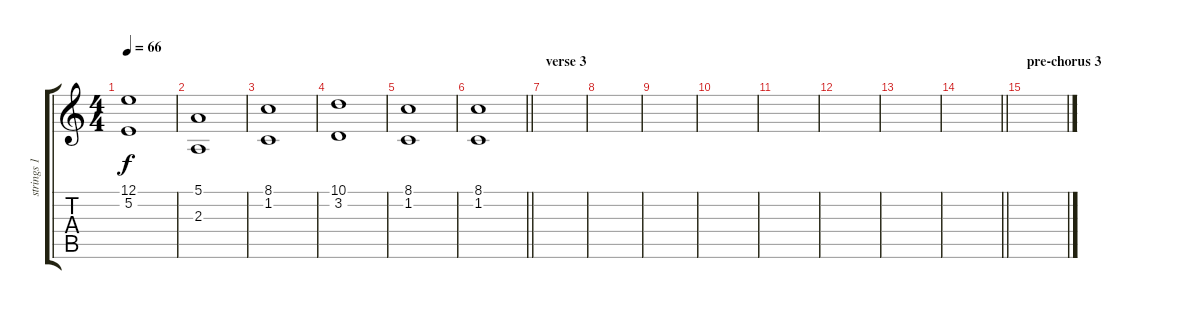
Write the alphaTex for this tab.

\track ("strings 1" "strings 1") {instrument stringensemble1}
\staff {score tabs}
\tuning (E4 B3 G3 D3 A2 E2) {hide}
\ts (4 4)
\tempo 66
\clef g2
\ks c
(12.1 5.2).1{dy f} |
(5.1 2.3).1 |
(8.1 1.2).1 |
(10.1 3.2).1 |
(8.1 1.2).1 |
\barLineRight lightlight
(8.1 1.2).1 |
\section ("" "verse 3")
|
|
|
|
|
|
|
\barLineRight lightlight
|
\section ("" "pre-chorus 3")
